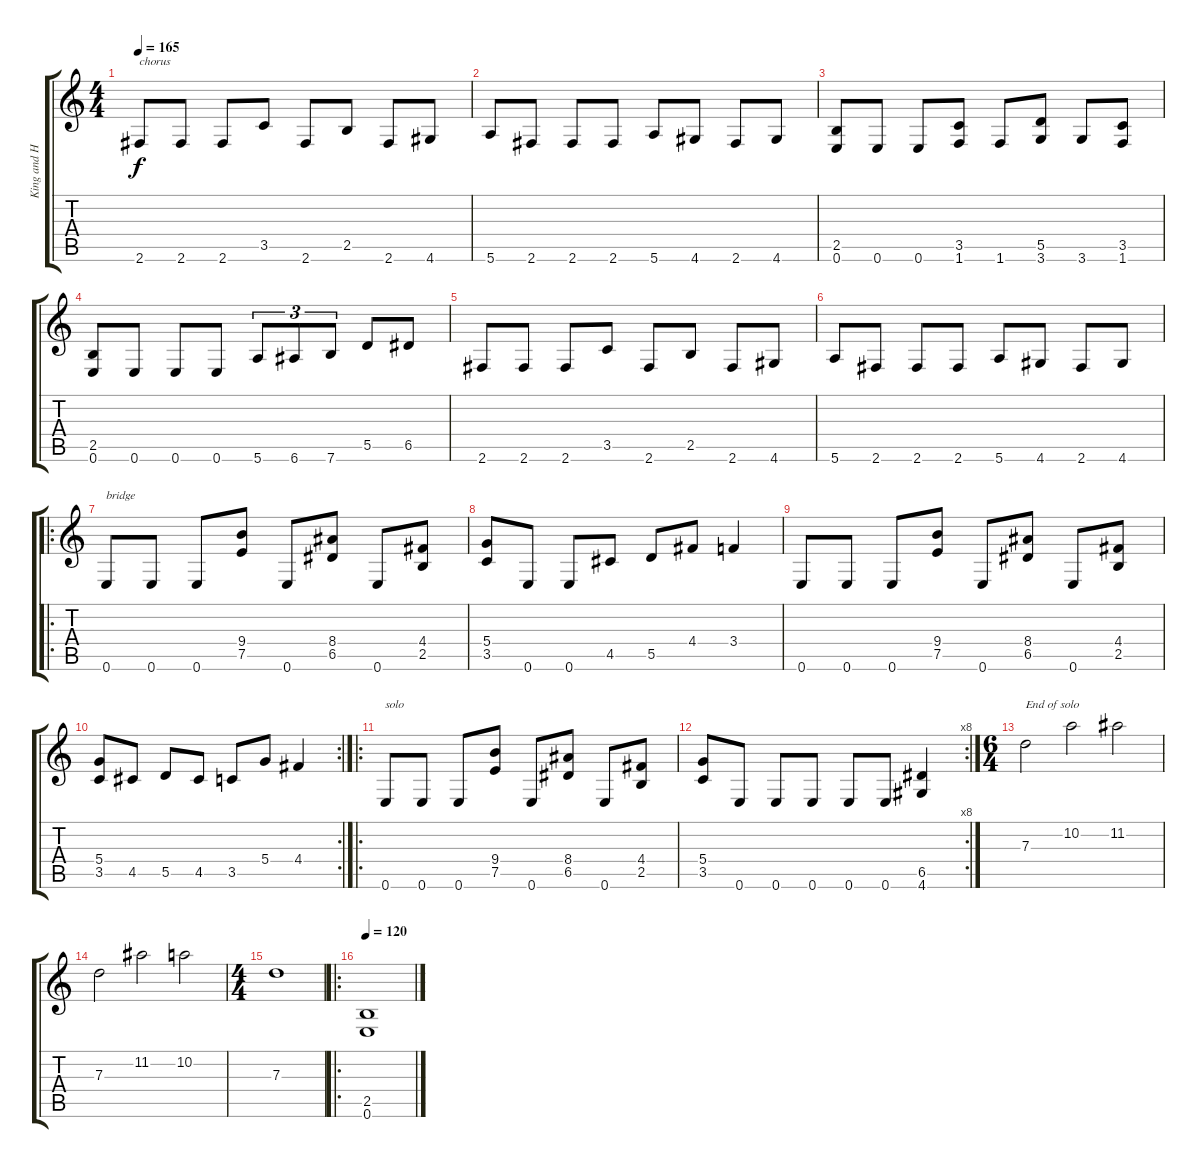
\track ("King and Hanneman" "King and H") {instrument distortionguitar}
\staff {score tabs}
\tuning (E4 B3 G3 D3 A2 E2) {hide}
\ts (4 4)
\tempo 165
\clef g2
\ks c
2.6.8{txt "chorus" dy f} 2.6.8 2.6.8 3.5.8 2.6.8 2.5.8 2.6.8 4.6.8 |
5.6.8 2.6.8 2.6.8 2.6.8 5.6.8 4.6.8 2.6.8 4.6.8 |
(2.5 0.6).8 0.6.8 0.6.8 (3.5 1.6).8 1.6.8 (5.5 3.6).8 3.6.8 (3.5 1.6).8 |
(2.5 0.6).8 0.6.8 0.6.8 0.6.8 5.6.8{tu (3 2)} 6.6.8{tu (3 2)} 7.6.8{tu (3 2)} 5.5.8 6.5.8 |
2.6.8 2.6.8 2.6.8 3.5.8 2.6.8 2.5.8 2.6.8 4.6.8 |
5.6.8 2.6.8 2.6.8 2.6.8 5.6.8 4.6.8 2.6.8 4.6.8 |
\ro
0.6.8{txt "bridge"} 0.6.8 0.6.8 (9.4 7.5).8 0.6.8 (8.4 6.5).8 0.6.8 (4.4 2.5).8 |
(5.4 3.5).8 0.6.8 0.6.8 4.5.8 5.5.8 4.4.8 3.4.4 |
0.6.8 0.6.8 0.6.8 (9.4 7.5).8 0.6.8 (8.4 6.5).8 0.6.8 (4.4 2.5).8 |
\rc 2
(5.4 3.5).8 4.5.8 5.5.8 4.5.8 3.5.8 5.4.8 4.4.4 |
\ro
0.6.8{txt "solo"} 0.6.8 0.6.8 (9.4 7.5).8 0.6.8 (8.4 6.5).8 0.6.8 (4.4 2.5).8 |
\rc 8
(5.4 3.5).8 0.6.8 0.6.8 0.6.8 0.6.8 0.6.8 (6.5 4.6).4 |
\ts (6 4)
7.3.2{txt "End of solo"} 10.2.2 11.2.2 |
7.3.2 11.2.2 10.2.2 |
\ts (4 4)
7.3.1 |
\ro
\tempo 120
(2.5 0.6).1
